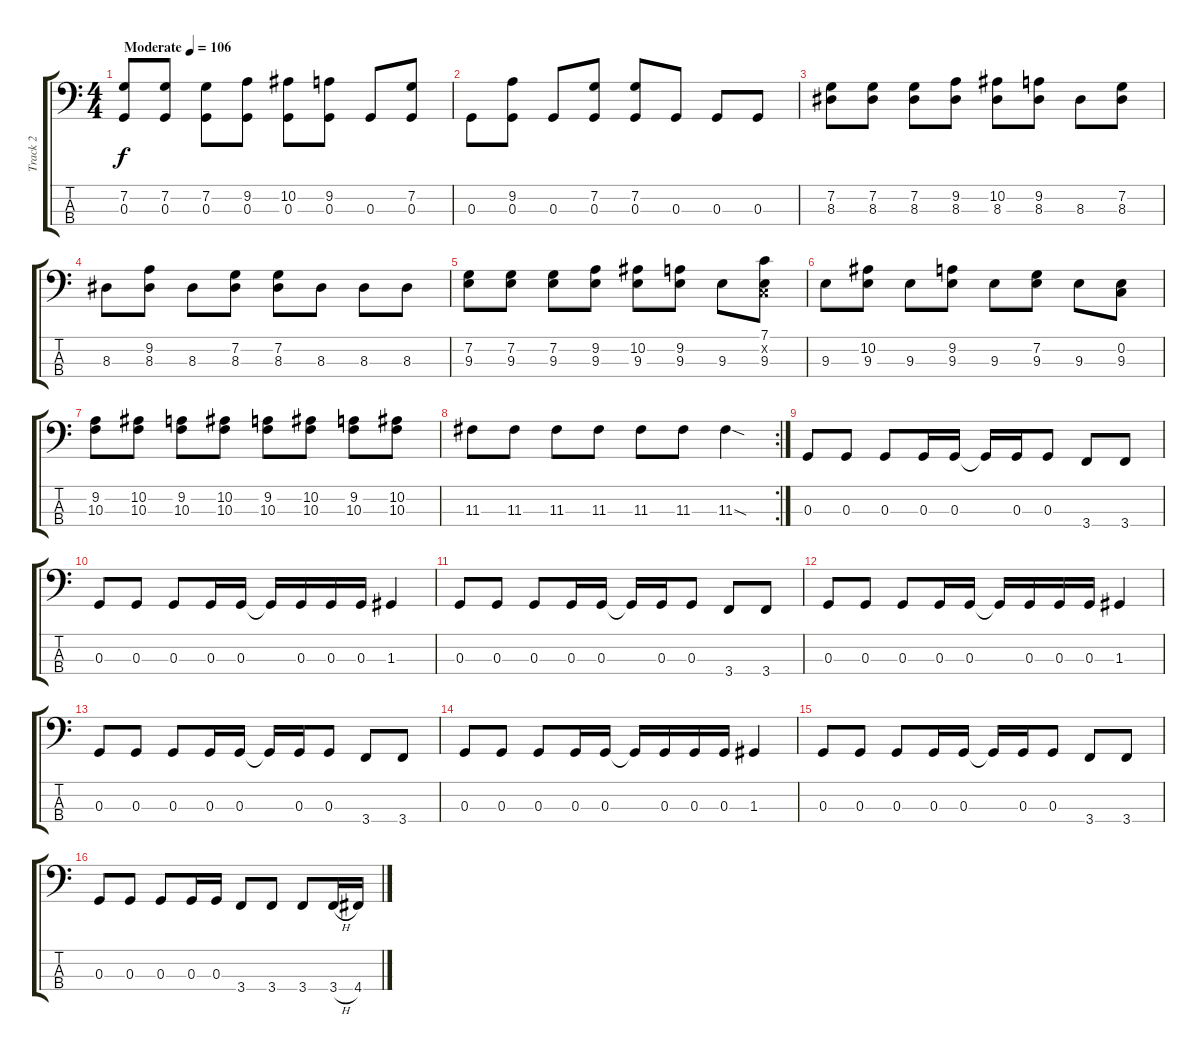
\track ("Track 2" "Track 2") {instrument electricbassfinger}
\staff {score tabs}
\tuning (F2 C2 G1 D1) {hide}
\ts (4 4)
\tempo (106 "Moderate")
\clef f4
\ks c
(7.2 0.3).8{dy f instrument electricbassfinger} (7.2 0.3).8 (7.2 0.3).8 (9.2 0.3).8 (10.2 0.3).8 (9.2 0.3).8 0.3.8 (7.2 0.3).8 |
0.3.8 (9.2 0.3).8 0.3.8 (7.2 0.3).8 (7.2 0.3).8 0.3.8 0.3.8 0.3.8 |
(7.2 8.3).8 (7.2 8.3).8 (7.2 8.3).8 (9.2 8.3).8 (10.2 8.3).8 (9.2 8.3).8 8.3.8 (7.2 8.3).8 |
8.3.8 (9.2 8.3).8 8.3.8 (7.2 8.3).8 (7.2 8.3).8 8.3.8 8.3.8 8.3.8 |
(7.2 9.3).8 (7.2 9.3).8 (7.2 9.3).8 (9.2 9.3).8 (10.2 9.3).8 (9.2 9.3).8 9.3.8 (7.1 0.2{x} 9.3).8 |
9.3.8 (10.2 9.3).8 9.3.8 (9.2 9.3).8 9.3.8 (7.2 9.3).8 9.3.8 (0.2 9.3).8 |
(9.2 10.3).8 (10.2 10.3).8 (9.2 10.3).8 (10.2 10.3).8 (9.2 10.3).8 (10.2 10.3).8 (9.2 10.3).8 (10.2 10.3).8 |
\rc 2
11.3.8 11.3.8 11.3.8 11.3.8 11.3.8 11.3.8 11.3{sod}.4 |
0.3.8 0.3.8 0.3.8 0.3.16 0.3.16 0.3{t}.16 0.3.16 0.3.8 3.4.8 3.4.8 |
0.3.8 0.3.8 0.3.8 0.3.16 0.3.16 0.3{t}.16 0.3.16 0.3.16 0.3.16 1.3.4 |
0.3.8 0.3.8 0.3.8 0.3.16 0.3.16 0.3{t}.16 0.3.16 0.3.8 3.4.8 3.4.8 |
0.3.8 0.3.8 0.3.8 0.3.16 0.3.16 0.3{t}.16 0.3.16 0.3.16 0.3.16 1.3.4 |
0.3.8 0.3.8 0.3.8 0.3.16 0.3.16 0.3{t}.16 0.3.16 0.3.8 3.4.8 3.4.8 |
0.3.8 0.3.8 0.3.8 0.3.16 0.3.16 0.3{t}.16 0.3.16 0.3.16 0.3.16 1.3.4 |
0.3.8 0.3.8 0.3.8 0.3.16 0.3.16 0.3{t}.16 0.3.16 0.3.8 3.4.8 3.4.8 |
0.3.8 0.3.8 0.3.8 0.3.16 0.3.16 3.4.8 3.4.8 3.4.8 3.4{h}.16 4.4.16
